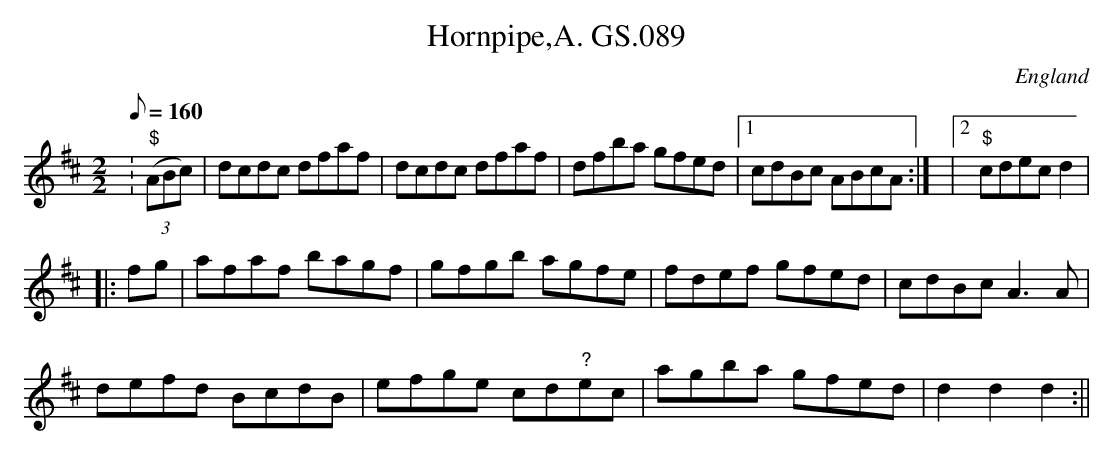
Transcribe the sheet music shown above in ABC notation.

X:1
T:Hornpipe,A. GS.089
M:2/2
L:1/8
Q:160
O:England
K:D major
:"$" (3(ABc) | dcdc dfaf | dcdc dfaf | dfba gfed |1 cdBc ABcA :|
|2 "$" cdec d2 |!
|:fg | afaf bagf | gfgb agfe | fdef gfed | cdBc A3A |!
 defd BcdB | efge cd"?"ec | agba gfed | d2d2d2 :||
